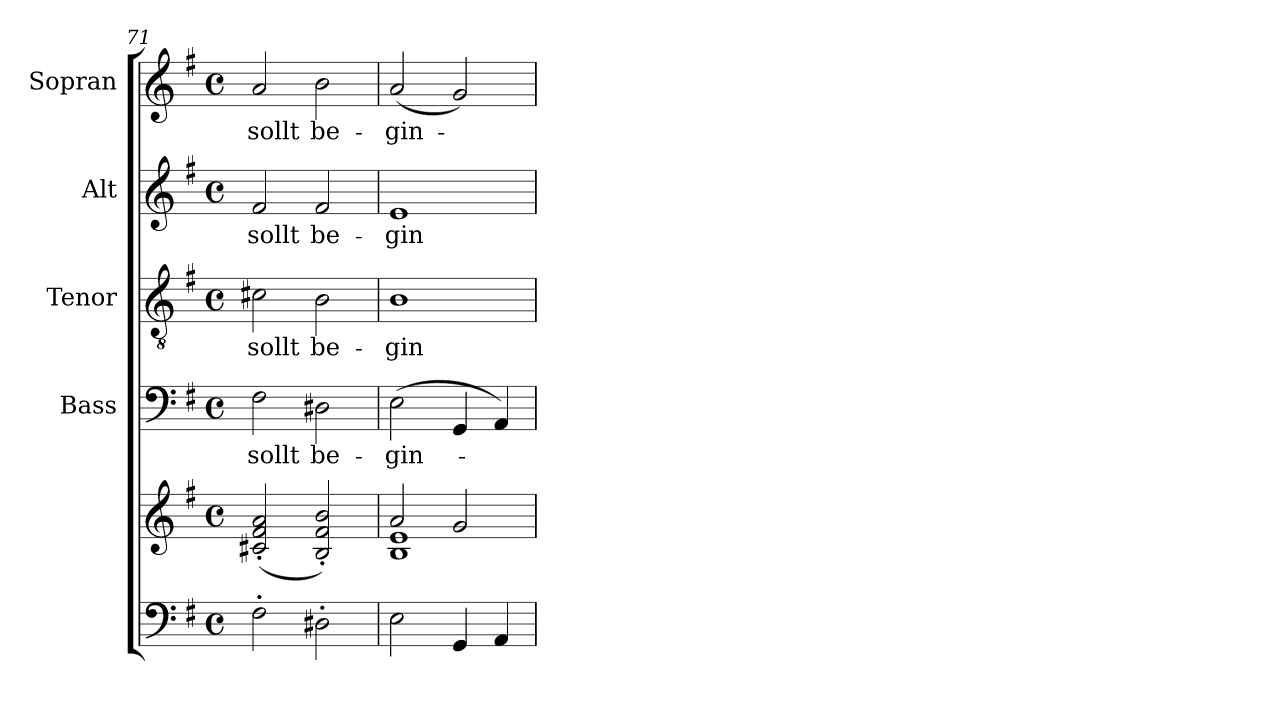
**kern	**kern	**kern	**text	**kern	**text	**kern	**text	**kern	**text
*part5	*part5	*part4	*part4	*part3	*part3	*part2	*part2	*part1	*part1
*staff6	*staff5	*staff4	*staff4	*staff3	*staff3	*staff2	*staff2	*staff1	*staff1
*	*	*I"Bass	*	*I"Tenor	*	*I"Alt	*	*I"Sopran	*
*	*	*I'B.	*	*I'T.	*	*I'A.	*	*I'S.	*
*clefF4	*clefG2	*clefF4	*	*clefGv2	*	*clefG2	*	*clefG2	*
*k[f#]	*k[f#]	*k[f#]	*	*k[f#]	*	*k[f#]	*	*k[f#]	*
*G:	*G:	*G:	*	*G:	*	*G:	*	*G:	*
*M4/4	*M4/4	*M4/4	*	*M4/4	*	*M4/4	*	*M4/4	*
*met(c)	*met(c)	*met(c)	*	*met(c)	*	*met(c)	*	*met(c)	*
=71	=71	=71	=71	=71	=71	=71	=71	=71	=71
!	!	!	!LO:LY:b	!	!LO:LY:b	!	!LO:LY:b	!	!LO:LY:b
2F#'>\	(<2c#X/'< 2f#/'< 2a/'<	2F#\	sollt	2c#X\	sollt	2f#/	sollt	2a/	sollt
!	!	!	!LO:LY:b	!	!LO:LY:b	!	!LO:LY:b	!	!LO:LY:b
2D#X'>\	2B/'< 2f#/'< 2b/'<)	2D#X\	be-	2B\	be-	2f#/	be-	2b\	be-
=72	=72	=72	=72	=72	=72	=72	=72	=72	=72
*	*^	*	*	*	*	*	*	*	*
!	!	!	!	!LO:LY:b	!	!LO:LY:b	!	!LO:LY:b	!	!LO:LY:b
2E\	2a/	1B 1e	(>2E\	-gin-	1B	-gin-	1e	-gin-	(<2a/	-gin-
4GG/	2g/	.	4GG/	.	.	.	.	.	2g/)	.
4AA/	.	.	4AA/)	.	.	.	.	.	.	.
*	*v	*v	*	*	*	*	*	*	*	*
=	=	=	=	=	=	=	=	=	=
*-	*-	*-	*-	*-	*-	*-	*-	*-	*-
